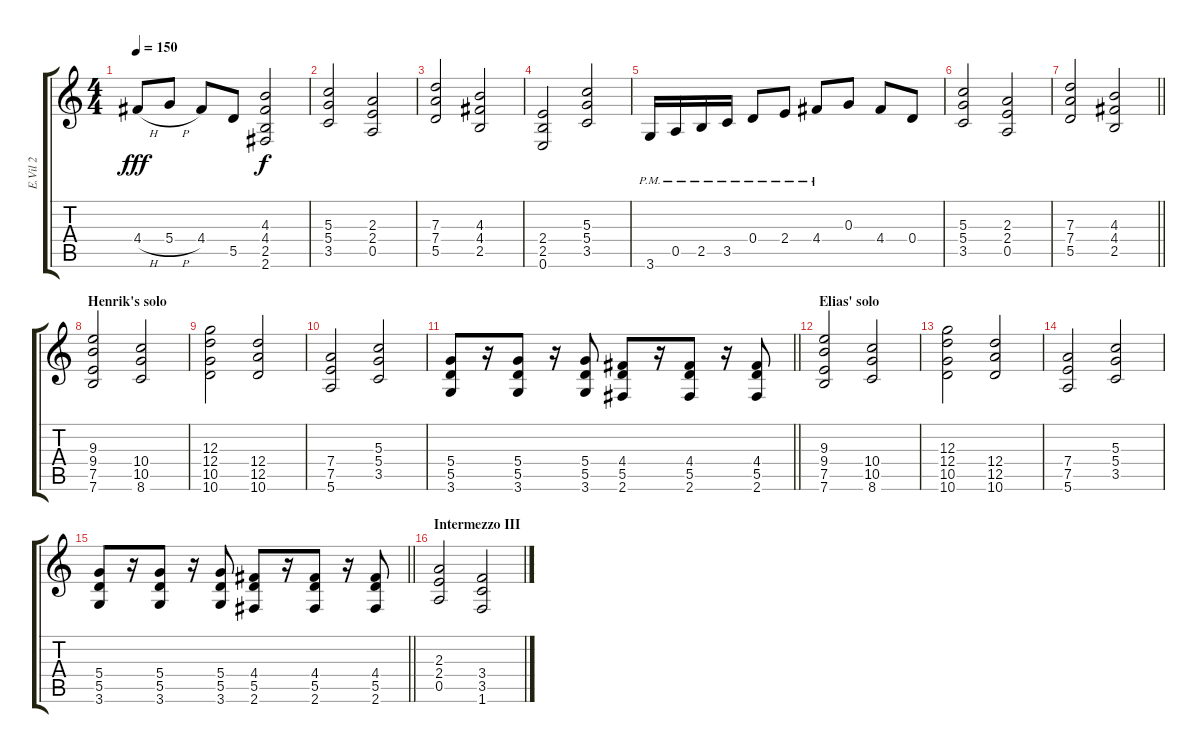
\track ("E.Vil 2" "E.Vil 2") {instrument distortionguitar}
\staff {score tabs}
\tuning (E4 B3 G3 D3 A2 E2) {hide}
\ts (4 4)
\tempo 150
\clef g2
\ks c
4.4{h}.8{dy fff} 5.4{h}.8 4.4.8 5.5.8 (4.3 4.4 2.5 2.6).2{dy f} |
(5.3 5.4 3.5).2 (2.3 2.4 0.5).2 |
(7.3 7.4 5.5).2 (4.3 4.4 2.5).2 |
(2.4 2.5 0.6).2 (5.3 5.4 3.5).2 |
3.6{pm}.16 0.5{pm}.16 2.5{pm}.16 3.5{pm}.16 0.4{pm}.8 2.4{pm}.8 4.4{pm}.8 0.3.8 4.4.8 0.4.8 |
(5.3 5.4 3.5).2 (2.3 2.4 0.5).2 |
\barLineRight lightlight
(7.3 7.4 5.5).2 (4.3 4.4 2.5).2 |
\section ("" "Henrik's solo")
(9.3 9.4 7.5 7.6).2 (10.4 10.5 8.6).2 |
(12.3 12.4 10.5 10.6).2 (12.4 12.5 10.6).2 |
(7.4 7.5 5.6).2 (5.3 5.4 3.5).2 |
\barLineRight lightlight
(5.4 5.5 3.6).8 r.16 (5.4 5.5 3.6).8 r.16 (5.4 5.5 3.6).8 (4.4 5.5 2.6).8 r.16 (4.4 5.5 2.6).8 r.16 (4.4 5.5 2.6).8 |
\section ("" "Elias' solo")
(9.3 9.4 7.5 7.6).2 (10.4 10.5 8.6).2 |
(12.3 12.4 10.5 10.6).2 (12.4 12.5 10.6).2 |
(7.4 7.5 5.6).2 (5.3 5.4 3.5).2 |
\barLineRight lightlight
(5.4 5.5 3.6).8 r.16 (5.4 5.5 3.6).8 r.16 (5.4 5.5 3.6).8 (4.4 5.5 2.6).8 r.16 (4.4 5.5 2.6).8 r.16 (4.4 5.5 2.6).8 |
\section ("" "Intermezzo III")
(2.3 2.4 0.5).2 (3.4 3.5 1.6).2
